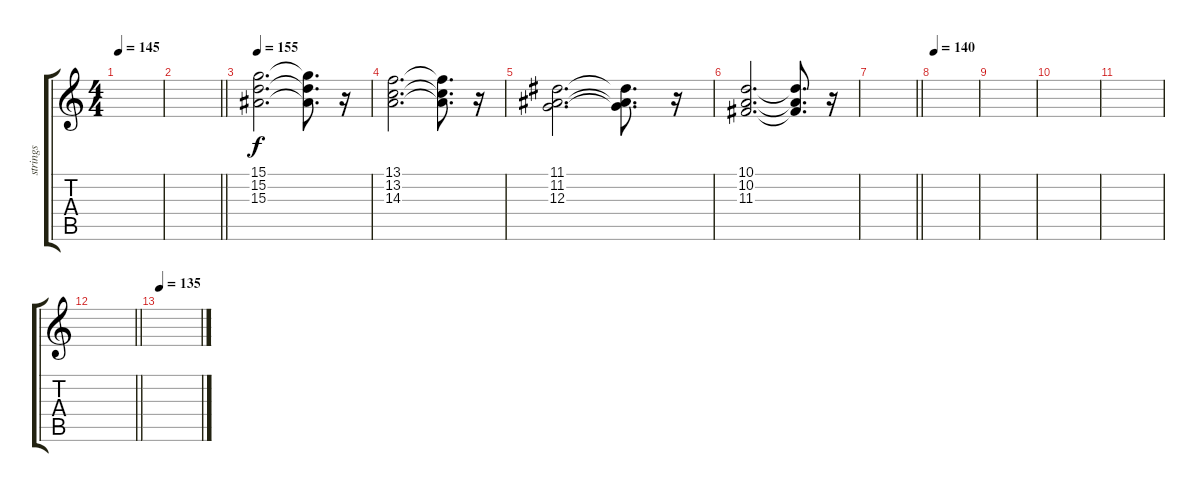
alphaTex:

\track ("strings" "strings") {instrument stringensemble1}
\staff {score tabs}
\tuning (E4 B3 G3 D3 A2 E2) {hide}
\ts (4 4)
\tempo 145
\clef g2
\ks c
|
\barLineRight lightlight
|
\section ("" "")
\tempo 155
(15.1 15.2 15.3).2{d} (15.1{t} 15.2{t} 15.3{t}).8{d} r.16 |
(13.1 13.2 14.3).2{d} (13.1{t} 13.2{t} 14.3{t}).8{d} r.16 |
(11.1 11.2 12.3).2{d} (11.1{t} 11.2{t} 12.3{t}).8{d} r.16 |
(10.1 10.2 11.3).2{d} (10.1{t} 10.2{t} 11.3{t}).8{d} r.16 |
\barLineRight lightlight
|
\section ("" "")
\tempo 140
|
|
|
|
\barLineRight lightlight
|
\section ("" "")
\tempo 135
